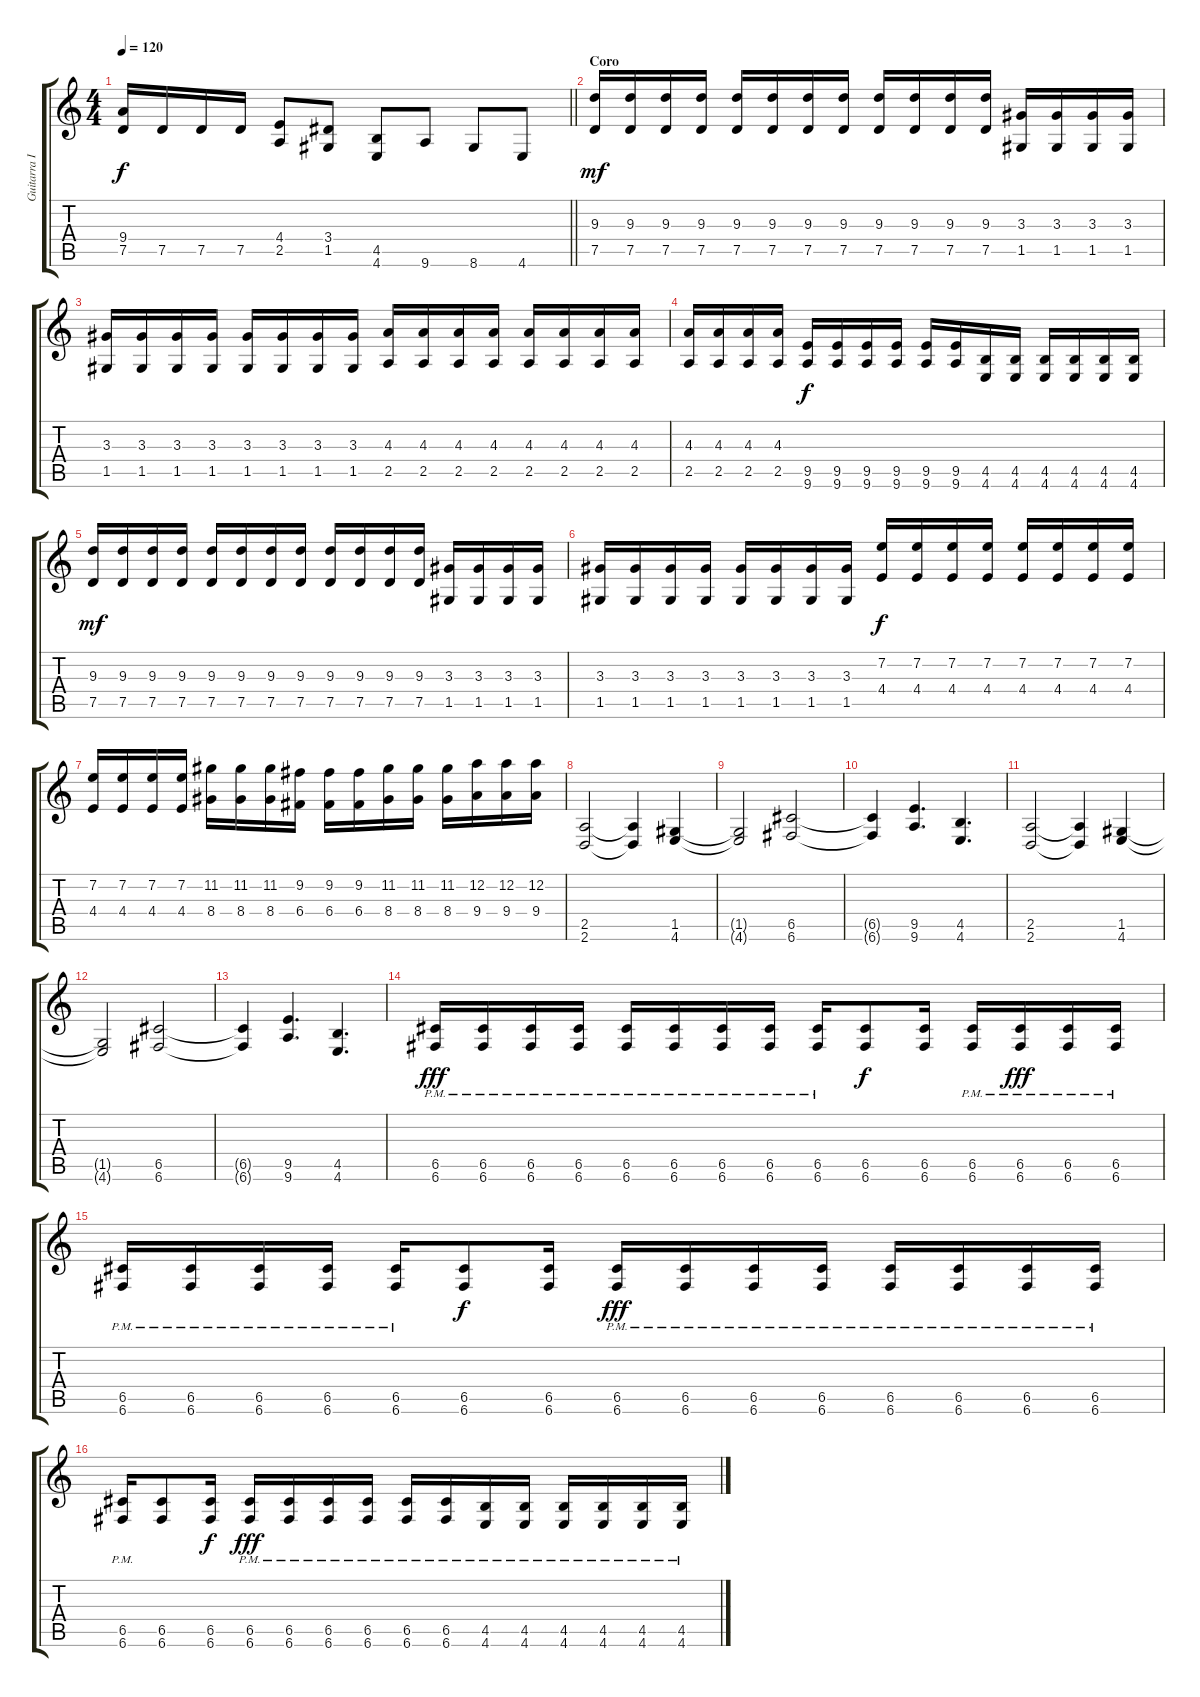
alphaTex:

\track ("Guitarra I" "Guitarra I") {instrument distortionguitar}
\staff {score tabs}
\tuning (D4 A3 F3 C3 G2 C2) {hide}
\ts (4 4)
\tempo 120
\clef g2
\barLineRight lightlight
\ks c
(9.4 7.5).16{dy f} 7.5.16 7.5.16 7.5.16 (4.4 2.5).8 (3.4 1.5).8 (4.5 4.6).8 9.6.8 8.6.8 4.6.8 |
\section ("" "Coro")
(9.3 7.5).16{dy mf} (9.3 7.5).16 (9.3 7.5).16 (9.3 7.5).16 (9.3 7.5).16 (9.3 7.5).16 (9.3 7.5).16 (9.3 7.5).16 (9.3 7.5).16 (9.3 7.5).16 (9.3 7.5).16 (9.3 7.5).16 (3.3 1.5).16 (3.3 1.5).16 (3.3 1.5).16 (3.3 1.5).16 |
(3.3 1.5).16 (3.3 1.5).16 (3.3 1.5).16 (3.3 1.5).16 (3.3 1.5).16 (3.3 1.5).16 (3.3 1.5).16 (3.3 1.5).16 (4.3 2.5).16 (4.3 2.5).16 (4.3 2.5).16 (4.3 2.5).16 (4.3 2.5).16 (4.3 2.5).16 (4.3 2.5).16 (4.3 2.5).16 |
(4.3 2.5).16 (4.3 2.5).16 (4.3 2.5).16 (4.3 2.5).16 (9.5 9.6).16{dy f} (9.5 9.6).16 (9.5 9.6).16 (9.5 9.6).16 (9.5 9.6).16 (9.5 9.6).16 (4.5 4.6).16 (4.5 4.6).16 (4.5 4.6).16 (4.5 4.6).16 (4.5 4.6).16 (4.5 4.6).16 |
(9.3 7.5).16{dy mf} (9.3 7.5).16 (9.3 7.5).16 (9.3 7.5).16 (9.3 7.5).16 (9.3 7.5).16 (9.3 7.5).16 (9.3 7.5).16 (9.3 7.5).16 (9.3 7.5).16 (9.3 7.5).16 (9.3 7.5).16 (3.3 1.5).16 (3.3 1.5).16 (3.3 1.5).16 (3.3 1.5).16 |
(3.3 1.5).16 (3.3 1.5).16 (3.3 1.5).16 (3.3 1.5).16 (3.3 1.5).16 (3.3 1.5).16 (3.3 1.5).16 (3.3 1.5).16 (7.2 4.4).16{dy f} (7.2 4.4).16 (7.2 4.4).16 (7.2 4.4).16 (7.2 4.4).16 (7.2 4.4).16 (7.2 4.4).16 (7.2 4.4).16 |
(7.2 4.4).16 (7.2 4.4).16 (7.2 4.4).16 (7.2 4.4).16 (11.2 8.4).16 (11.2 8.4).16 (11.2 8.4).16 (9.2 6.4).16 (9.2 6.4).16 (9.2 6.4).16 (11.2 8.4).16 (11.2 8.4).16 (11.2 8.4).16 (12.2 9.4).16 (12.2 9.4).16 (12.2 9.4).16 |
(2.5 2.6).2 (2.5{t} 2.6{t}).4 (1.5 4.6).4 |
(1.5{t} 4.6{t}).2 (6.5 6.6).2 |
(6.5{t} 6.6{t}).4 (9.5 9.6).4{d} (4.5 4.6).4{d} |
(2.5 2.6).2 (2.5{t} 2.6{t}).4 (1.5 4.6).4 |
(1.5{t} 4.6{t}).2 (6.5 6.6).2 |
(6.5{t} 6.6{t}).4 (9.5 9.6).4{d} (4.5 4.6).4{d} |
(6.5{pm} 6.6{pm}).16{dy fff} (6.5{pm} 6.6{pm}).16 (6.5{pm} 6.6{pm}).16 (6.5{pm} 6.6{pm}).16 (6.5{pm} 6.6{pm}).16 (6.5{pm} 6.6{pm}).16 (6.5{pm} 6.6{pm}).16 (6.5{pm} 6.6{pm}).16 (6.5{pm} 6.6{pm}).16 (6.5 6.6).8{dy f} (6.5 6.6).16 (6.5 6.6{pm}).16 (6.5{pm} 6.6{pm}).16{dy fff} (6.5{pm} 6.6{pm}).16 (6.5{pm} 6.6{pm}).16 |
(6.5{pm} 6.6{pm}).16 (6.5{pm} 6.6{pm}).16 (6.5{pm} 6.6{pm}).16 (6.5{pm} 6.6{pm}).16 (6.5{pm} 6.6{pm}).16 (6.5 6.6).8{dy f} (6.5 6.6).16 (6.5{pm} 6.6{pm}).16{dy fff} (6.5{pm} 6.6{pm}).16 (6.5{pm} 6.6{pm}).16 (6.5{pm} 6.6{pm}).16 (6.5{pm} 6.6{pm}).16 (6.5{pm} 6.6{pm}).16 (6.5{pm} 6.6{pm}).16 (6.5{pm} 6.6{pm}).16 |
(6.5{pm} 6.6{pm}).16 (6.5 6.6).8 (6.5 6.6).16{dy f} (6.5{pm} 6.6{pm}).16{dy fff} (6.5{pm} 6.6{pm}).16 (6.5{pm} 6.6{pm}).16 (6.5{pm} 6.6{pm}).16 (6.5{pm} 6.6{pm}).16 (6.5{pm} 6.6{pm}).16 (4.5{pm} 4.6{pm}).16 (4.5{pm} 4.6{pm}).16 (4.5{pm} 4.6{pm}).16 (4.5{pm} 4.6{pm}).16 (4.5{pm} 4.6{pm}).16 (4.5{pm} 4.6{pm}).16
